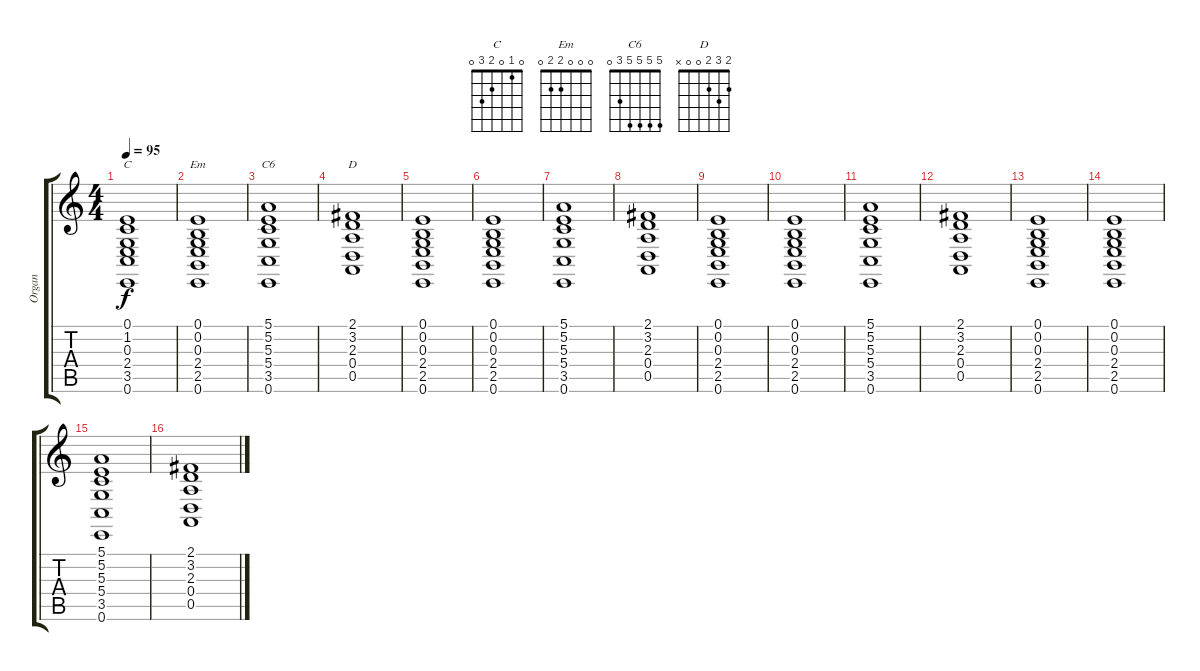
\track ("Organ" "Organ") {instrument rockorgan}
\staff {score tabs}
\tuning (E4 B3 G3 D3 A2 E2) {hide}
\chord ("C" 0 1 0 2 3 0)
\chord ("Em" 0 0 0 2 2 0)
\chord ("C6" 5 5 5 5 3 0)
\chord ("D" 2 3 2 0 0 x)
\ts (4 4)
\tempo 95
\clef g2
\ks c
(0.1 1.2 0.3 2.4 3.5 0.6).1{ch "C" dy f} |
(0.1 0.2 0.3 2.4 2.5 0.6).1{ch "Em"} |
(5.1 5.2 5.3 5.4 3.5 0.6).1{ch "C6"} |
(2.1 3.2 2.3 0.4 0.5).1{ch "D"} |
(0.1 0.2 0.3 2.4 2.5 0.6).1 |
(0.1 0.2 0.3 2.4 2.5 0.6).1 |
(5.1 5.2 5.3 5.4 3.5 0.6).1 |
(2.1 3.2 2.3 0.4 0.5).1 |
(0.1 0.2 0.3 2.4 2.5 0.6).1 |
(0.1 0.2 0.3 2.4 2.5 0.6).1 |
(5.1 5.2 5.3 5.4 3.5 0.6).1 |
(2.1 3.2 2.3 0.4 0.5).1 |
(0.1 0.2 0.3 2.4 2.5 0.6).1 |
(0.1 0.2 0.3 2.4 2.5 0.6).1 |
(5.1 5.2 5.3 5.4 3.5 0.6).1 |
(2.1 3.2 2.3 0.4 0.5).1
